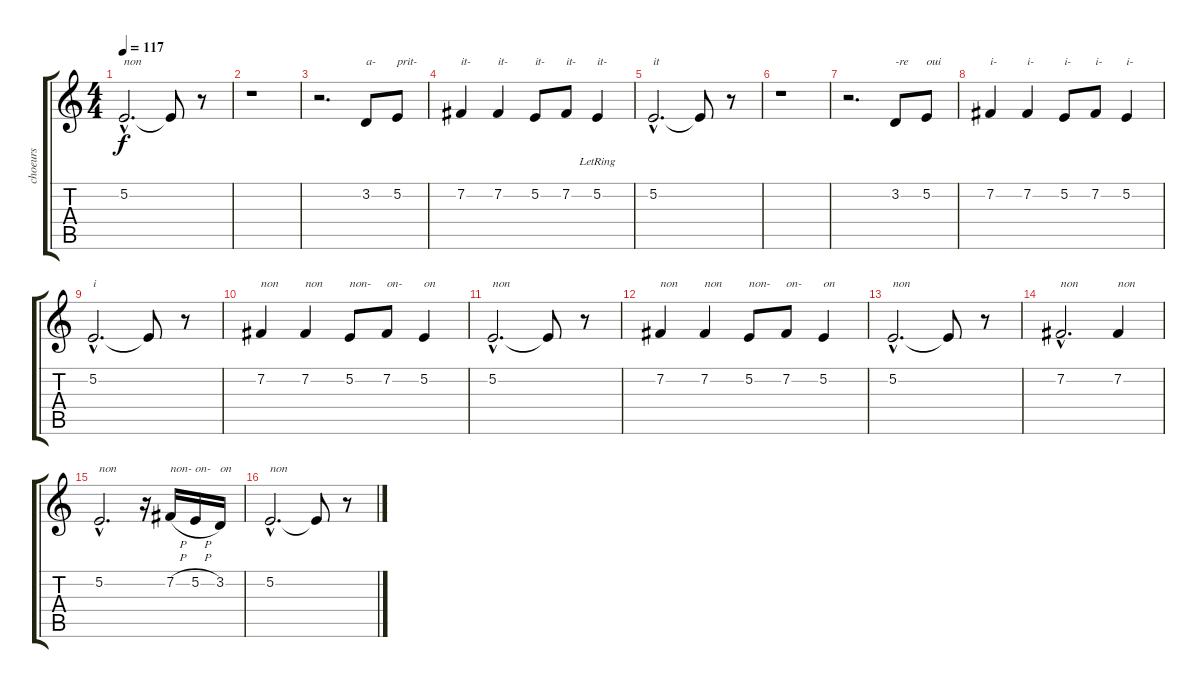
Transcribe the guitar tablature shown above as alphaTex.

\track ("choeurs" "choeurs") {instrument bassoon}
\staff {score tabs}
\tuning (E4 B3 G3 D3 A2 E2) {hide}
\ts (4 4)
\tempo 117
\clef g2
\ks c
5.2{hac}.2{d txt "non" dy f} 5.2{t}.8 r.8 |
r.1 |
r.2{d} 3.2.8{txt "a-"} 5.2.8{txt "prit-"} |
7.2.4{txt "it-"} 7.2.4{txt "it-"} 5.2.8{txt "it-"} 7.2.8{txt "it-"} 5.2{lr}.4{txt "it-"} |
5.2{hac}.2{d txt "it"} 5.2{t}.8 r.8 |
r.1 |
r.2{d} 3.2.8{txt "-re"} 5.2.8{txt "oui"} |
7.2.4{txt "i-"} 7.2.4{txt "i-"} 5.2.8{txt "i-"} 7.2.8{txt "i-"} 5.2.4{txt "i-"} |
5.2{hac}.2{d txt "i"} 5.2{t}.8 r.8 |
7.2.4{txt "non"} 7.2.4{txt "non"} 5.2.8{txt "non-"} 7.2.8{txt "on-"} 5.2.4{txt "on"} |
5.2{hac}.2{d txt "non"} 5.2{t}.8 r.8 |
7.2.4{txt "non"} 7.2.4{txt "non"} 5.2.8{txt "non-"} 7.2.8{txt "on-"} 5.2.4{txt "on"} |
5.2{hac}.2{d txt "non"} 5.2{t}.8 r.8 |
7.2{hac}.2{d txt "non"} 7.2.4{txt "non"} |
5.2{hac}.2{d txt "non"} r.16 7.2{h}.16{txt "non-"} 5.2{h}.16{txt "on-"} 3.2.16{txt "on"} |
5.2{hac}.2{d txt "non"} 5.2{t}.8 r.8
